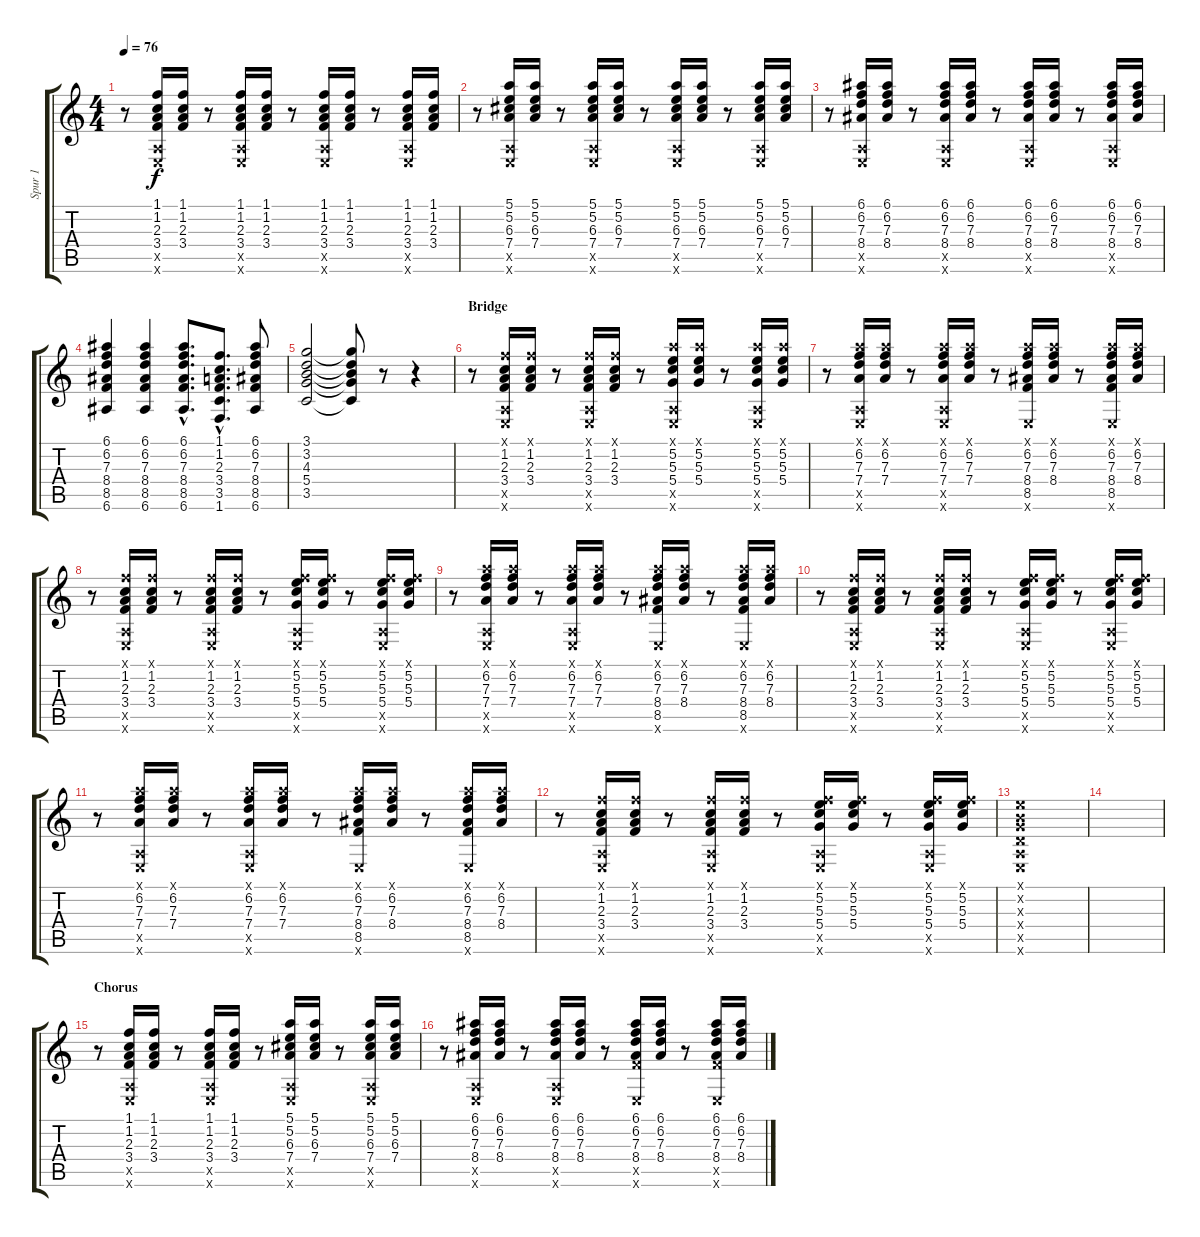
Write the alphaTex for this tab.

\track ("Spur 1" "Spur 1") {instrument acousticguitarsteel}
\staff {score tabs}
\tuning (E4 B3 G3 D3 A2 E2) {hide}
\ts (4 4)
\tempo 76
\clef g2
\ks c
r.8{dy f} (1.1 1.2 2.3 3.4 0.5{x} 0.6{x}).16 (1.1 1.2 2.3 3.4).16 r.8 (1.1 1.2 2.3 3.4 0.5{x} 0.6{x}).16 (1.1 1.2 2.3 3.4).16 r.8 (1.1 1.2 2.3 3.4 0.5{x} 0.6{x}).16 (1.1 1.2 2.3 3.4).16 r.8 (1.1 1.2 2.3 3.4 0.5{x} 0.6{x}).16 (1.1 1.2 2.3 3.4).16 |
r.8 (5.1 5.2 6.3 7.4 0.5{x} 0.6{x}).16 (5.1 5.2 6.3 7.4).16 r.8 (5.1 5.2 6.3 7.4 0.5{x} 0.6{x}).16 (5.1 5.2 6.3 7.4).16 r.8 (5.1 5.2 6.3 7.4 0.5{x} 0.6{x}).16 (5.1 5.2 6.3 7.4).16 r.8 (5.1 5.2 6.3 7.4 0.5{x} 0.6{x}).16 (5.1 5.2 6.3 7.4).16 |
r.8 (6.1 6.2 7.3 8.4 0.5{x} 0.6{x}).16 (6.1 6.2 7.3 8.4).16 r.8 (6.1 6.2 7.3 8.4 0.5{x} 0.6{x}).16 (6.1 6.2 7.3 8.4).16 r.8 (6.1 6.2 7.3 8.4 0.5{x} 0.6{x}).16 (6.1 6.2 7.3 8.4).16 r.8 (6.1 6.2 7.3 8.4 0.5{x} 0.6{x}).16 (6.1 6.2 7.3 8.4).16 |
(6.1 6.2 7.3 8.4 8.5 6.6).4{volume 13 instrument distortionguitar} (6.1 6.2 7.3 8.4 8.5 6.6).4 (6.1{hac} 6.2{hac} 7.3{hac} 8.4{hac} 8.5{hac} 6.6{hac}).8{d} (1.1{hac} 1.2{hac} 2.3{hac} 3.4{hac} 3.5{hac} 1.6{hac}).8{d} (6.1 6.2 7.3 8.4 8.5 6.6).8 |
(3.1 3.2 4.3 5.4 3.5).2 (3.1{t} 3.2{t} 4.3{t} 5.4{t} 3.5{t}).8 r.8 r.4 |
\section ("" "Bridge")
r.8{volume 11 instrument acousticguitarsteel} (1.1{x} 1.2 2.3 3.4 0.5{x} 0.6{x}).16 (1.1{x} 1.2 2.3 3.4).16 r.8 (1.1{x} 1.2 2.3 3.4 0.5{x} 0.6{x}).16 (1.1{x} 1.2 2.3 3.4).16 r.8 (5.1{x} 5.2 5.3 5.4 0.5{x} 0.6{x}).16 (5.1{x} 5.2 5.3 5.4).16 r.8 (5.1{x} 5.2 5.3 5.4 0.5{x} 0.6{x}).16 (5.1{x} 5.2 5.3 5.4).16 |
r.8 (5.1{x} 6.2 7.3 7.4 0.5{x} 0.6{x}).16 (5.1{x} 6.2 7.3 7.4).16 r.8 (5.1{x} 6.2 7.3 7.4 0.5{x} 0.6{x}).16 (5.1{x} 6.2 7.3 7.4).16 r.8 (5.1{x} 6.2 7.3 8.4 8.5 0.6{x}).16 (5.1{x} 6.2 7.3 8.4).16 r.8 (5.1{x} 6.2 7.3 8.4 8.5 0.6{x}).16 (5.1{x} 6.2 7.3 8.4).16 |
r.8 (1.1{x} 1.2 2.3 3.4 0.5{x} 0.6{x}).16 (1.1{x} 1.2 2.3 3.4).16 r.8 (1.1{x} 1.2 2.3 3.4 0.5{x} 0.6{x}).16 (1.1{x} 1.2 2.3 3.4).16 r.8 (1.1{x} 5.2 5.3 5.4 0.5{x} 0.6{x}).16 (1.1{x} 5.2 5.3 5.4).16 r.8 (1.1{x} 5.2 5.3 5.4 0.5{x} 0.6{x}).16 (1.1{x} 5.2 5.3 5.4).16 |
r.8 (5.1{x} 6.2 7.3 7.4 0.5{x} 0.6{x}).16 (5.1{x} 6.2 7.3 7.4).16 r.8 (5.1{x} 6.2 7.3 7.4 0.5{x} 0.6{x}).16 (5.1{x} 6.2 7.3 7.4).16 r.8 (5.1{x} 6.2 7.3 8.4 8.5 0.6{x}).16 (5.1{x} 6.2 7.3 8.4).16 r.8 (5.1{x} 6.2 7.3 8.4 8.5 0.6{x}).16 (5.1{x} 6.2 7.3 8.4).16 |
r.8 (1.1{x} 1.2 2.3 3.4 0.5{x} 0.6{x}).16 (1.1{x} 1.2 2.3 3.4).16 r.8 (1.1{x} 1.2 2.3 3.4 0.5{x} 0.6{x}).16 (1.1{x} 1.2 2.3 3.4).16 r.8 (1.1{x} 5.2 5.3 5.4 0.5{x} 0.6{x}).16 (1.1{x} 5.2 5.3 5.4).16 r.8 (1.1{x} 5.2 5.3 5.4 0.5{x} 0.6{x}).16 (1.1{x} 5.2 5.3 5.4).16 |
r.8 (5.1{x} 6.2 7.3 7.4 0.5{x} 0.6{x}).16 (5.1{x} 6.2 7.3 7.4).16 r.8 (5.1{x} 6.2 7.3 7.4 0.5{x} 0.6{x}).16 (5.1{x} 6.2 7.3 7.4).16 r.8 (5.1{x} 6.2 7.3 8.4 8.5 0.6{x}).16 (5.1{x} 6.2 7.3 8.4).16 r.8 (5.1{x} 6.2 7.3 8.4 8.5 0.6{x}).16 (5.1{x} 6.2 7.3 8.4).16 |
r.8 (1.1{x} 1.2 2.3 3.4 0.5{x} 0.6{x}).16 (1.1{x} 1.2 2.3 3.4).16 r.8 (1.1{x} 1.2 2.3 3.4 0.5{x} 0.6{x}).16 (1.1{x} 1.2 2.3 3.4).16 r.8 (1.1{x} 5.2 5.3 5.4 0.5{x} 0.6{x}).16 (1.1{x} 5.2 5.3 5.4).16 r.8 (1.1{x} 5.2 5.3 5.4 0.5{x} 0.6{x}).16 (1.1{x} 5.2 5.3 5.4).16 |
(0.1{x} 0.2{x} 0.3{x} 0.4{x} 0.5{x} 0.6{x}).1 |
|
\section ("" "Chorus")
r.8 (1.1 1.2 2.3 3.4 0.5{x} 0.6{x}).16 (1.1 1.2 2.3 3.4).16 r.8 (1.1 1.2 2.3 3.4 0.5{x} 0.6{x}).16 (1.1 1.2 2.3 3.4).16 r.8 (5.1 5.2 6.3 7.4 0.5{x} 0.6{x}).16 (5.1 5.2 6.3 7.4).16 r.8 (5.1 5.2 6.3 7.4 0.5{x} 0.6{x}).16 (5.1 5.2 6.3 7.4).16 |
r.8 (6.1 6.2 7.3 8.4 0.5{x} 0.6{x}).16 (6.1 6.2 7.3 8.4).16 r.8 (6.1 6.2 7.3 8.4 0.5{x} 0.6{x}).16 (6.1 6.2 7.3 8.4).16 r.8 (6.1 6.2 7.3 8.4 8.5{x} 0.6{x}).16 (6.1 6.2 7.3 8.4).16 r.8 (6.1 6.2 7.3 8.4 8.5{x} 0.6{x}).16 (6.1 6.2 7.3 8.4).16
